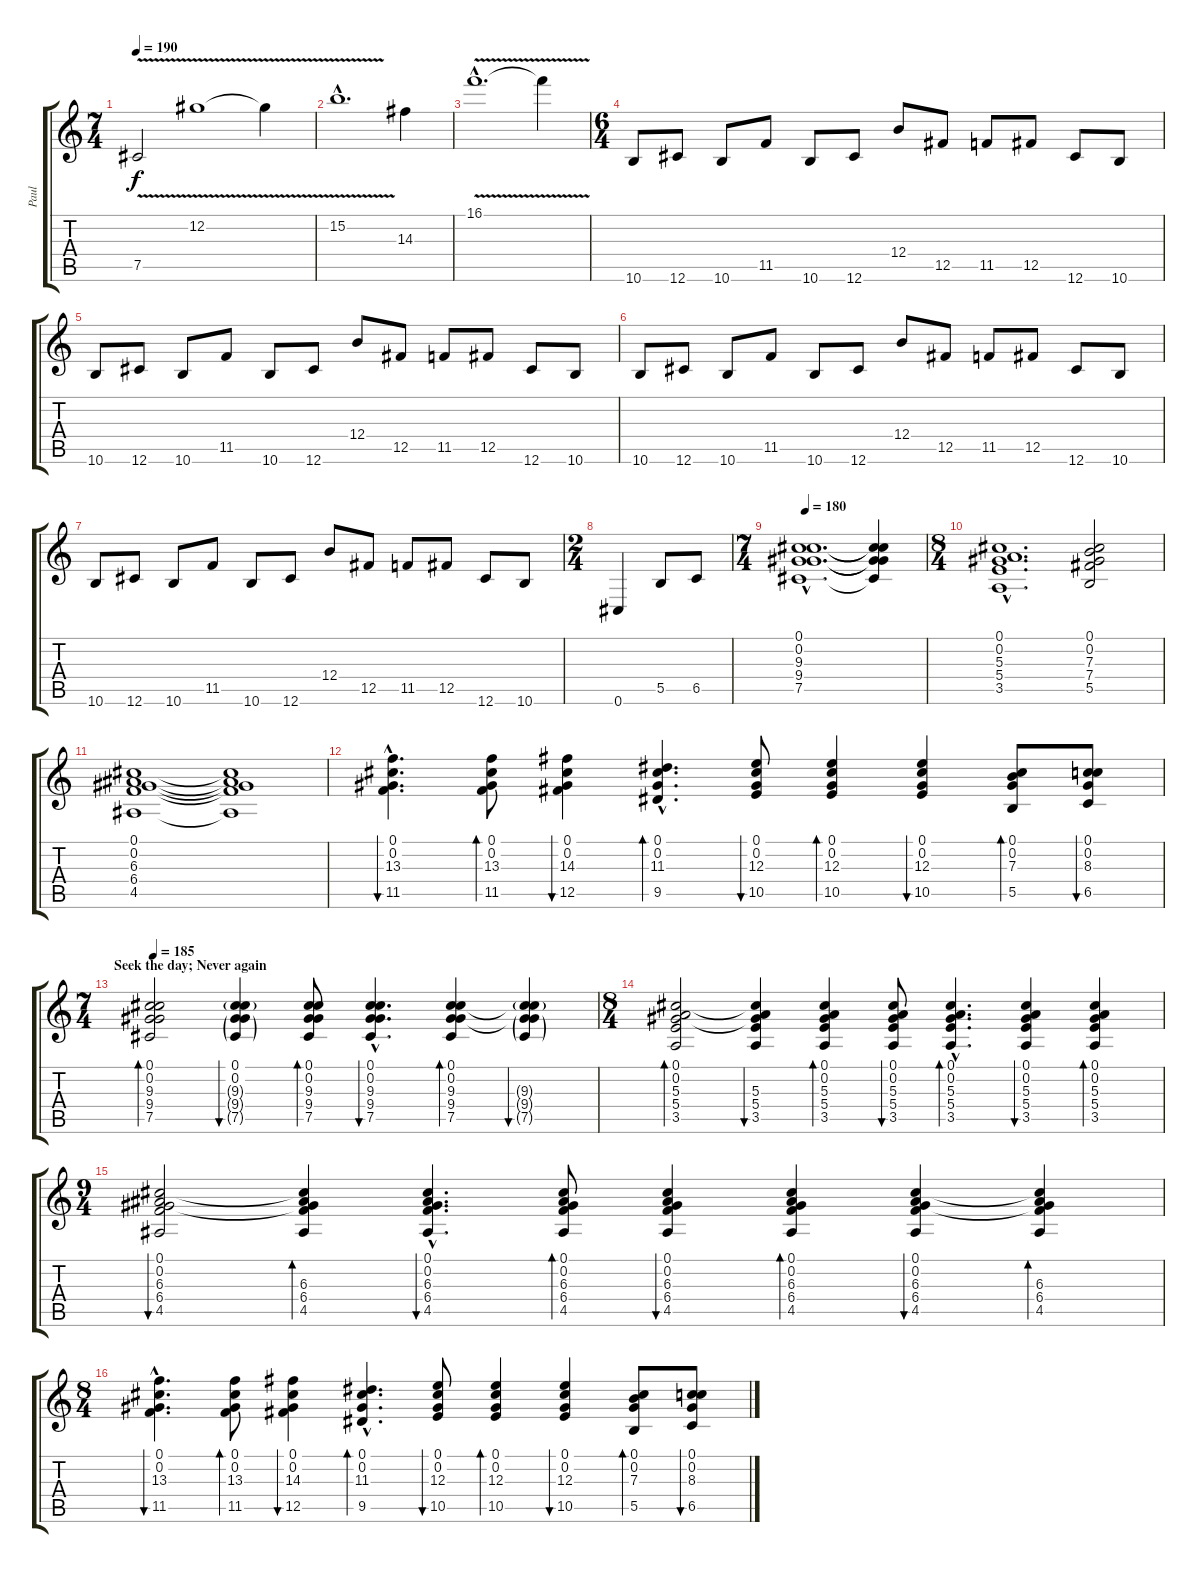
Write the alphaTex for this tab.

\track ("Paul" "Paul") {instrument distortionguitar}
\staff {score tabs}
\tuning (Db4 Ab3 E3 B2 Gb2 Db2) {hide}
\ts (7 4)
\tempo 190
\clef g2
\ks c
7.5{v}.2{dy f} 12.2{v}.1 12.2{t}.4 |
15.2{v hac}.1{d} 14.3.4 |
16.1{v hac}.1{d} 16.1{t}.4 |
\ts (6 4)
\section ("" "")
10.6.8 12.6.8 10.6.8 11.5.8 10.6.8 12.6.8 12.4.8 12.5.8 11.5.8 12.5.8 12.6.8 10.6.8 |
10.6.8 12.6.8 10.6.8 11.5.8 10.6.8 12.6.8 12.4.8 12.5.8 11.5.8 12.5.8 12.6.8 10.6.8 |
10.6.8 12.6.8 10.6.8 11.5.8 10.6.8 12.6.8 12.4.8 12.5.8 11.5.8 12.5.8 12.6.8 10.6.8 |
10.6.8 12.6.8 10.6.8 11.5.8 10.6.8 12.6.8 12.4.8 12.5.8 11.5.8 12.5.8 12.6.8 10.6.8 |
\ts (2 4)
0.6.4 5.5.8 6.5.8 |
\ts (7 4)
\section ("" "")
\tempo 180
(0.1{hac} 0.2{hac} 9.3{hac} 9.4{hac} 7.5{hac}).1{d} (0.1{t} 0.2{t} 9.3{t} 9.4{t} 7.5{t}).4 |
\ts (8 4)
(0.1{hac} 0.2{hac} 5.3{hac} 5.4{hac} 3.5{hac}).1{d} (0.1 0.2 7.3 7.4 5.5).2 |
(0.1 0.2 6.3 6.4 4.5).1 (0.1{t} 0.2{t} 6.3{t} 6.4{t} 4.5{t}).1 |
(0.1{hac} 0.2{hac} 13.3{hac} 11.5{hac}).4{d bu 120} (0.1 0.2 13.3 11.5).8{bd 120} (0.1 0.2 14.3 12.5).4{bu 120} (0.1{hac} 0.2{hac} 11.3{hac} 9.5{hac}).4{d bd 120} (0.1 0.2 12.3 10.5).8{bu 120} (0.1 0.2 12.3 10.5).4{bd 120} (0.1 0.2 12.3 10.5).4{bu 120} (0.1 0.2 7.3 5.5).8{bd 120} (0.1 0.2 8.3 6.5).8{bu 120} |
\ts (7 4)
\section ("" "Seek the day; Never again")
\tempo 185
(0.1 0.2 9.3 9.4 7.5).2{bd 120} (0.1 0.2 9.3{g} 9.4{g} 7.5{g}).4{bu 120} (0.1 0.2 9.3 9.4 7.5).8{bd 120} (0.1{hac} 0.2{hac} 9.3{hac} 9.4{hac} 7.5{hac}).4{d bu 120} (0.1 0.2 9.3 9.4 7.5).4{bd 120} (0.1{t} 0.2{t} 9.3{g} 9.4{g} 7.5{g}).4{bu 120} |
\ts (8 4)
(0.1 0.2 5.3 5.4 3.5).2{bd 120} (0.1{t} 0.2{t} 5.3 5.4 3.5).4{bu 120} (0.1 0.2 5.3 5.4 3.5).4{bd 120} (0.1 0.2 5.3 5.4 3.5).8{bu 120} (0.1{hac} 0.2{hac} 5.3{hac} 5.4{hac} 3.5{hac}).4{d bd 120} (0.1 0.2 5.3 5.4 3.5).4{bu 120} (0.1 0.2 5.3 5.4 3.5).4{bd 120} |
\ts (9 4)
(0.1 0.2 6.3 6.4 4.5).2{bu 120} (0.1{t} 0.2{t} 6.3 6.4 4.5).4{bd 120} (0.1{hac} 0.2{hac} 6.3{hac} 6.4{hac} 4.5{hac}).4{d bu 120} (0.1 0.2 6.3 6.4 4.5).8{bd 120} (0.1 0.2 6.3 6.4 4.5).4{bu 120} (0.1 0.2 6.3 6.4 4.5).4{bd 120} (0.1 0.2 6.3 6.4 4.5).4{bu 120} (0.1{t} 0.2{t} 6.3 6.4 4.5).4{bd 120} |
\ts (8 4)
(0.1{hac} 0.2{hac} 13.3{hac} 11.5{hac}).4{d bu 120} (0.1 0.2 13.3 11.5).8{bd 120} (0.1 0.2 14.3 12.5).4{bu 120} (0.1{hac} 0.2{hac} 11.3{hac} 9.5{hac}).4{d bd 120} (0.1 0.2 12.3 10.5).8{bu 120} (0.1 0.2 12.3 10.5).4{bd 120} (0.1 0.2 12.3 10.5).4{bu 120} (0.1 0.2 7.3 5.5).8{bd 120} (0.1 0.2 8.3 6.5).8{bu 120}
